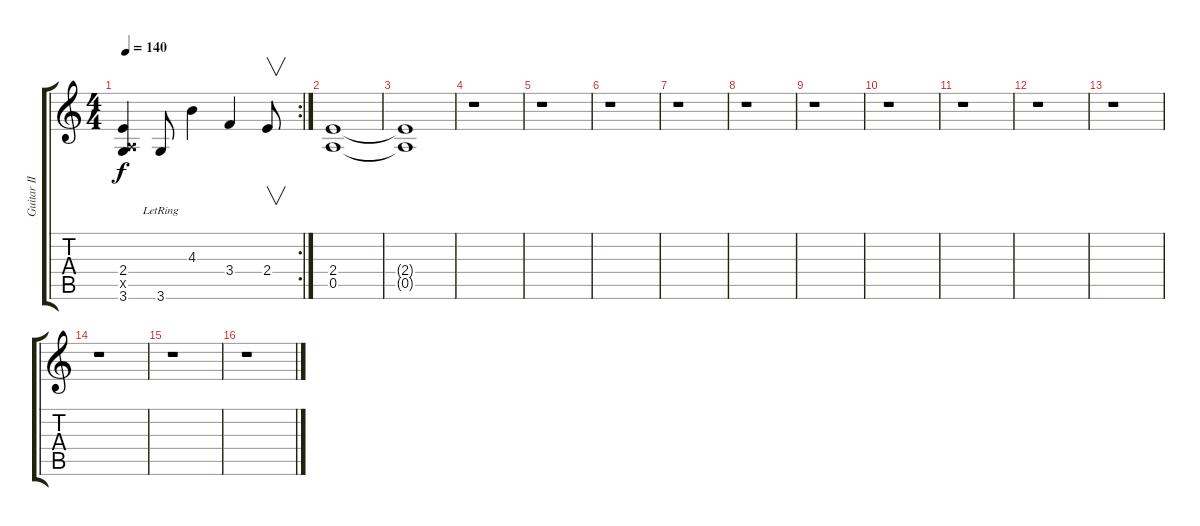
\track ("Guitar II" "Guitar II") {instrument overdrivenguitar}
\staff {score tabs}
\tuning (E4 B3 G3 D3 A2 E2) {hide}
\rc 2
\ts (4 4)
\tempo 140
\clef g2
\ks c
(2.4 0.5{x} 3.6).4{dy f} 3.6{lr}.8 4.3.4 3.4.4 2.4.8{v} |
(2.4 0.5).1{volume 7} |
(2.4{t} 0.5{t}).1{volume 0} |
r.1 |
r.1 |
r.1 |
r.1 |
r.1 |
r.1 |
r.1 |
r.1 |
r.1 |
r.1 |
r.1 |
r.1 |
r.1
